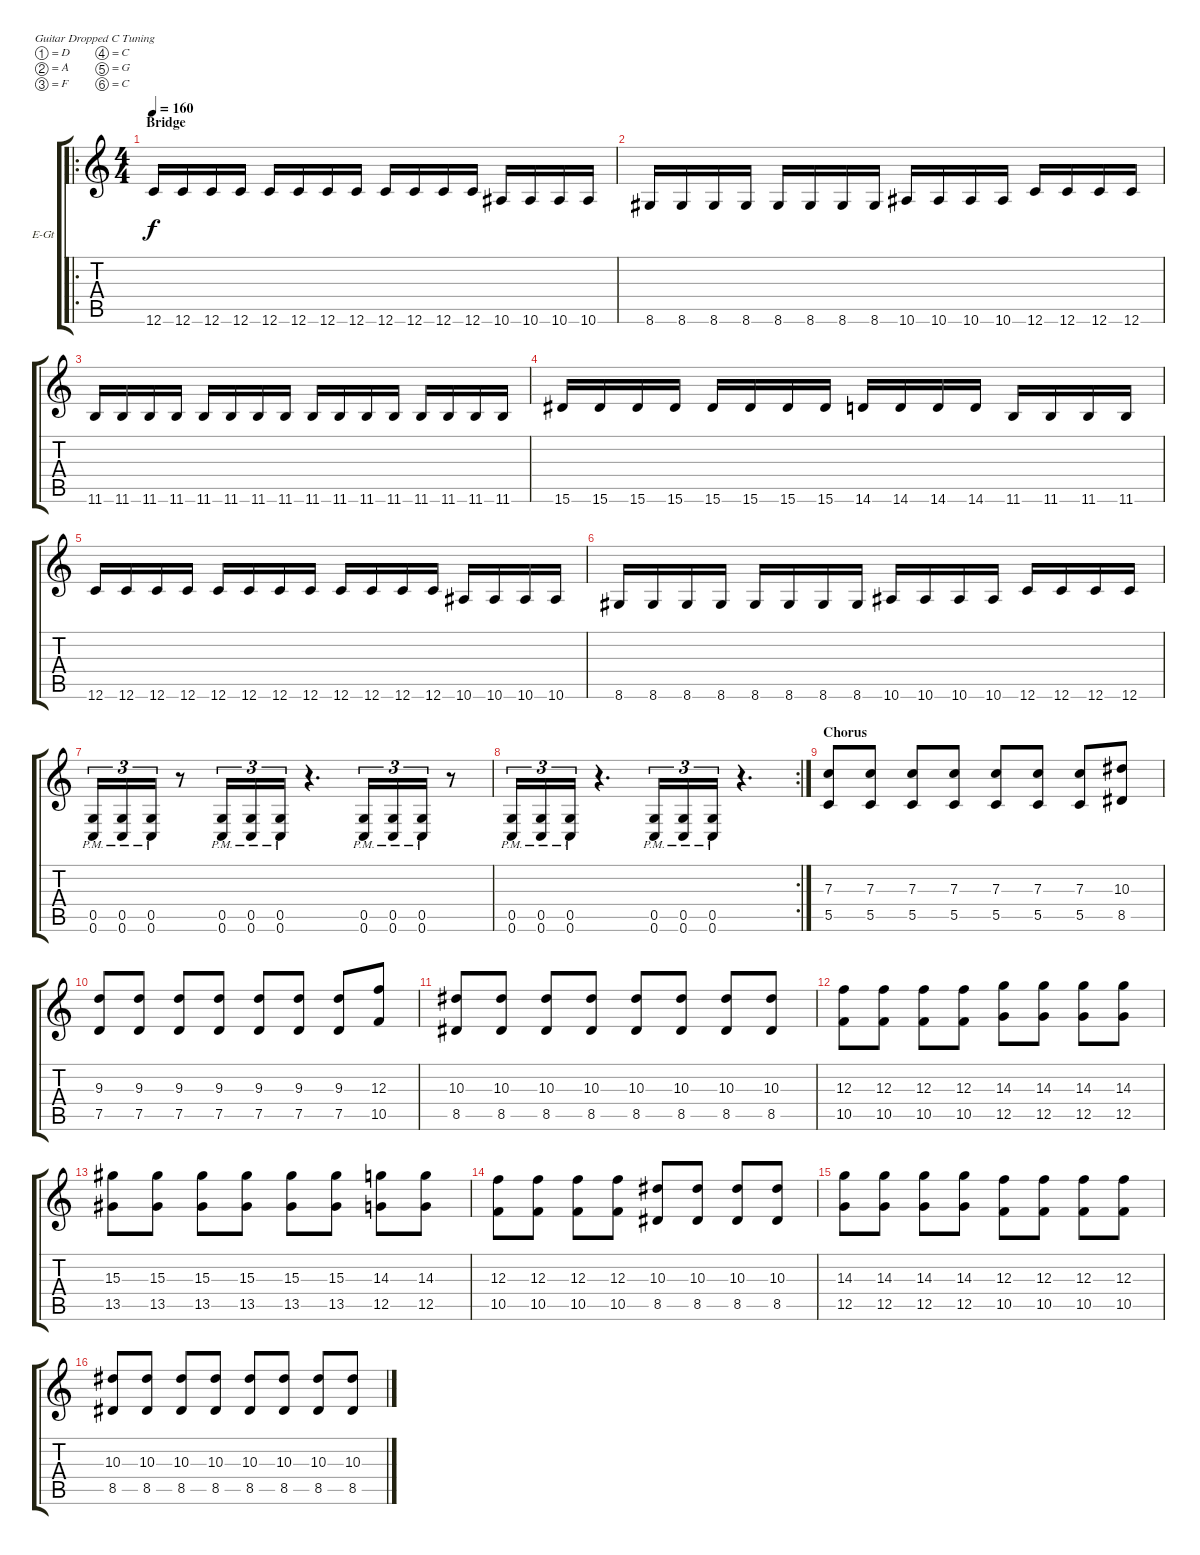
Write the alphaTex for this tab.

\defaultSystemsLayout 4
\bracketExtendMode groupsimilarinstruments
\firstSystemTrackNameOrientation horizontal
\otherSystemsTrackNameOrientation horizontal
\track ("Guitar 1" "E-Gt") {instrument distortionguitar}
\staff {score tabs}
\tuning (D4 A3 F3 C3 G2 C2)
\ro
\ts (4 4)
\section ("" "Bridge")
\tempo 160
\clef g2
\ks c
12.6.16{dy f} 12.6.16 12.6.16 12.6.16 12.6.16 12.6.16 12.6.16 12.6.16 12.6.16 12.6.16 12.6.16 12.6.16 10.6.16 10.6.16 10.6.16 10.6.16 |
8.6.16 8.6.16 8.6.16 8.6.16 8.6.16 8.6.16 8.6.16 8.6.16 10.6.16 10.6.16 10.6.16 10.6.16 12.6.16 12.6.16 12.6.16 12.6.16 |
11.6.16 11.6.16 11.6.16 11.6.16 11.6.16 11.6.16 11.6.16 11.6.16 11.6.16 11.6.16 11.6.16 11.6.16 11.6.16 11.6.16 11.6.16 11.6.16 |
15.6.16 15.6.16 15.6.16 15.6.16 15.6.16 15.6.16 15.6.16 15.6.16 14.6.16 14.6.16 14.6.16 14.6.16 11.6.16 11.6.16 11.6.16 11.6.16 |
12.6.16 12.6.16 12.6.16 12.6.16 12.6.16 12.6.16 12.6.16 12.6.16 12.6.16 12.6.16 12.6.16 12.6.16 10.6.16 10.6.16 10.6.16 10.6.16 |
8.6.16 8.6.16 8.6.16 8.6.16 8.6.16 8.6.16 8.6.16 8.6.16 10.6.16 10.6.16 10.6.16 10.6.16 12.6.16 12.6.16 12.6.16 12.6.16 |
(0.6{pm} 0.5{pm}).16{tu (3 2)} (0.6{pm} 0.5{pm}).16{tu (3 2)} (0.6{pm} 0.5{pm}).16{tu (3 2)} r.8 (0.6{pm} 0.5{pm}).16{tu (3 2)} (0.6{pm} 0.5{pm}).16{tu (3 2)} (0.6{pm} 0.5{pm}).16{tu (3 2)} r.4{d} (0.6{pm} 0.5{pm}).16{tu (3 2)} (0.6{pm} 0.5{pm}).16{tu (3 2)} (0.6{pm} 0.5{pm}).16{tu (3 2)} r.8 |
\rc 2
(0.6{pm} 0.5{pm}).16{tu (3 2)} (0.6{pm} 0.5{pm}).16{tu (3 2)} (0.6{pm} 0.5{pm}).16{tu (3 2)} r.4{d} (0.6{pm} 0.5{pm}).16{tu (3 2)} (0.6{pm} 0.5{pm}).16{tu (3 2)} (0.6{pm} 0.5{pm}).16{tu (3 2)} r.4{d} |
\section ("" "Chorus")
(5.5 7.3).8 (5.5 7.3).8 (5.5 7.3).8 (5.5 7.3).8 (5.5 7.3).8 (5.5 7.3).8 (5.5 7.3).8 (8.5 10.3).8 |
(7.5 9.3).8 (7.5 9.3).8 (7.5 9.3).8 (7.5 9.3).8 (7.5 9.3).8 (7.5 9.3).8 (7.5 9.3).8 (10.5 12.3).8 |
(8.5 10.3).8 (8.5 10.3).8 (8.5 10.3).8 (8.5 10.3).8 (8.5 10.3).8 (8.5 10.3).8 (8.5 10.3).8 (8.5 10.3).8 |
(10.5 12.3).8 (10.5 12.3).8 (10.5 12.3).8 (10.5 12.3).8 (12.5 14.3).8 (12.5 14.3).8 (12.5 14.3).8 (12.5 14.3).8 |
(13.5 15.3).8 (13.5 15.3).8 (13.5 15.3).8 (13.5 15.3).8 (13.5 15.3).8 (13.5 15.3).8 (12.5 14.3).8 (12.5 14.3).8 |
(10.5 12.3).8 (10.5 12.3).8 (10.5 12.3).8 (10.5 12.3).8 (8.5 10.3).8 (8.5 10.3).8 (8.5 10.3).8 (8.5 10.3).8 |
(12.5 14.3).8 (12.5 14.3).8 (12.5 14.3).8 (12.5 14.3).8 (10.5 12.3).8 (10.5 12.3).8 (10.5 12.3).8 (10.5 12.3).8 |
(8.5 10.3).8 (8.5 10.3).8 (8.5 10.3).8 (8.5 10.3).8 (8.5 10.3).8 (8.5 10.3).8 (8.5 10.3).8 (8.5 10.3).8
